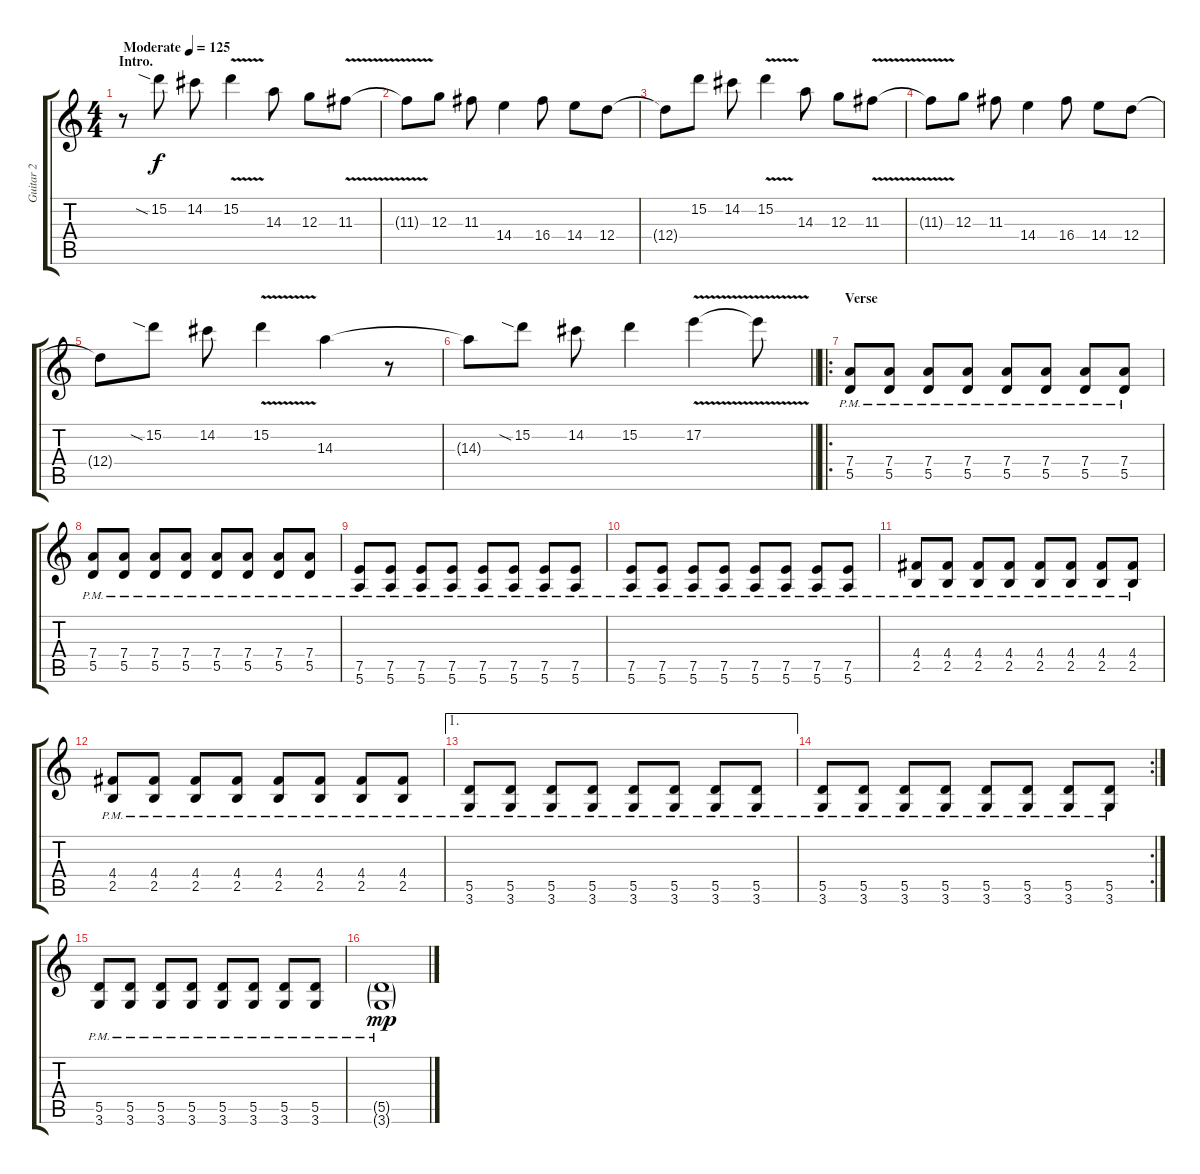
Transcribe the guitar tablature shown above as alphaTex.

\track ("Guitar 2" "Guitar 2") {instrument distortionguitar}
\staff {score tabs}
\tuning (E4 B3 G3 D3 A2 E2) {hide}
\ts (4 4)
\section ("" "Intro.")
\tempo (125 "Moderate")
\clef g2
\ks c
r.8{dy f instrument distortionguitar} 15.2{sia}.8 14.2.8 15.2{v}.4 14.3.8 12.3.8 11.3{v}.8 |
11.3{t}.8 12.3.8 11.3.8 14.4.4 16.4.8 14.4.8 12.4.8 |
12.4{t}.8 15.2.8 14.2.8 15.2{v}.4 14.3.8 12.3.8 11.3{v}.8 |
11.3{t}.8 12.3.8 11.3.8 14.4.4 16.4.8 14.4.8 12.4.8 |
12.4{t}.8 15.2{sia}.8 14.2.8 15.2{v}.4 14.3.4 r.8 |
\barLineRight lightlight
14.3{t}.8 15.2{sia}.8 14.2.8 15.2.4 17.2{v}.4 17.2{t}.8 |
\ro
\section ("" "Verse")
(7.4{pm} 5.5{pm}).8 (7.4{pm} 5.5{pm}).8 (7.4{pm} 5.5{pm}).8 (7.4{pm} 5.5{pm}).8 (7.4{pm} 5.5{pm}).8 (7.4{pm} 5.5{pm}).8 (7.4{pm} 5.5{pm}).8 (7.4{pm} 5.5{pm}).8 |
(7.4{pm} 5.5{pm}).8 (7.4{pm} 5.5{pm}).8 (7.4{pm} 5.5{pm}).8 (7.4{pm} 5.5{pm}).8 (7.4{pm} 5.5{pm}).8 (7.4{pm} 5.5{pm}).8 (7.4{pm} 5.5{pm}).8 (7.4{pm} 5.5{pm}).8 |
(7.5{pm} 5.6{pm}).8 (7.5{pm} 5.6{pm}).8 (7.5{pm} 5.6{pm}).8 (7.5{pm} 5.6{pm}).8 (7.5{pm} 5.6{pm}).8 (7.5{pm} 5.6{pm}).8 (7.5{pm} 5.6{pm}).8 (7.5{pm} 5.6{pm}).8 |
(7.5{pm} 5.6{pm}).8 (7.5{pm} 5.6{pm}).8 (7.5{pm} 5.6{pm}).8 (7.5{pm} 5.6{pm}).8 (7.5{pm} 5.6{pm}).8 (7.5{pm} 5.6{pm}).8 (7.5{pm} 5.6{pm}).8 (7.5{pm} 5.6{pm}).8 |
(4.4{pm} 2.5{pm}).8 (4.4{pm} 2.5{pm}).8 (4.4{pm} 2.5{pm}).8 (4.4{pm} 2.5{pm}).8 (4.4{pm} 2.5{pm}).8 (4.4{pm} 2.5{pm}).8 (4.4{pm} 2.5{pm}).8 (4.4{pm} 2.5{pm}).8 |
(4.4{pm} 2.5{pm}).8 (4.4{pm} 2.5{pm}).8 (4.4{pm} 2.5{pm}).8 (4.4{pm} 2.5{pm}).8 (4.4{pm} 2.5{pm}).8 (4.4{pm} 2.5{pm}).8 (4.4{pm} 2.5{pm}).8 (4.4{pm} 2.5{pm}).8 |
\ae 1
(5.5{pm} 3.6{pm}).8 (5.5{pm} 3.6{pm}).8 (5.5{pm} 3.6{pm}).8 (5.5{pm} 3.6{pm}).8 (5.5{pm} 3.6{pm}).8 (5.5{pm} 3.6{pm}).8 (5.5{pm} 3.6{pm}).8 (5.5{pm} 3.6{pm}).8 |
\rc 2
(5.5{pm} 3.6{pm}).8 (5.5{pm} 3.6{pm}).8 (5.5{pm} 3.6{pm}).8 (5.5{pm} 3.6{pm}).8 (5.5{pm} 3.6{pm}).8 (5.5{pm} 3.6{pm}).8 (5.5{pm} 3.6{pm}).8 (5.5{pm} 3.6{pm}).8 |
(5.5{pm} 3.6{pm}).8 (5.5{pm} 3.6{pm}).8 (5.5{pm} 3.6{pm}).8 (5.5{pm} 3.6{pm}).8 (5.5{pm} 3.6{pm}).8 (5.5{pm} 3.6{pm}).8 (5.5{pm} 3.6{pm}).8 (5.5{pm} 3.6{pm}).8 |
(5.5{g pm} 3.6{g pm}).1{dy mp}
